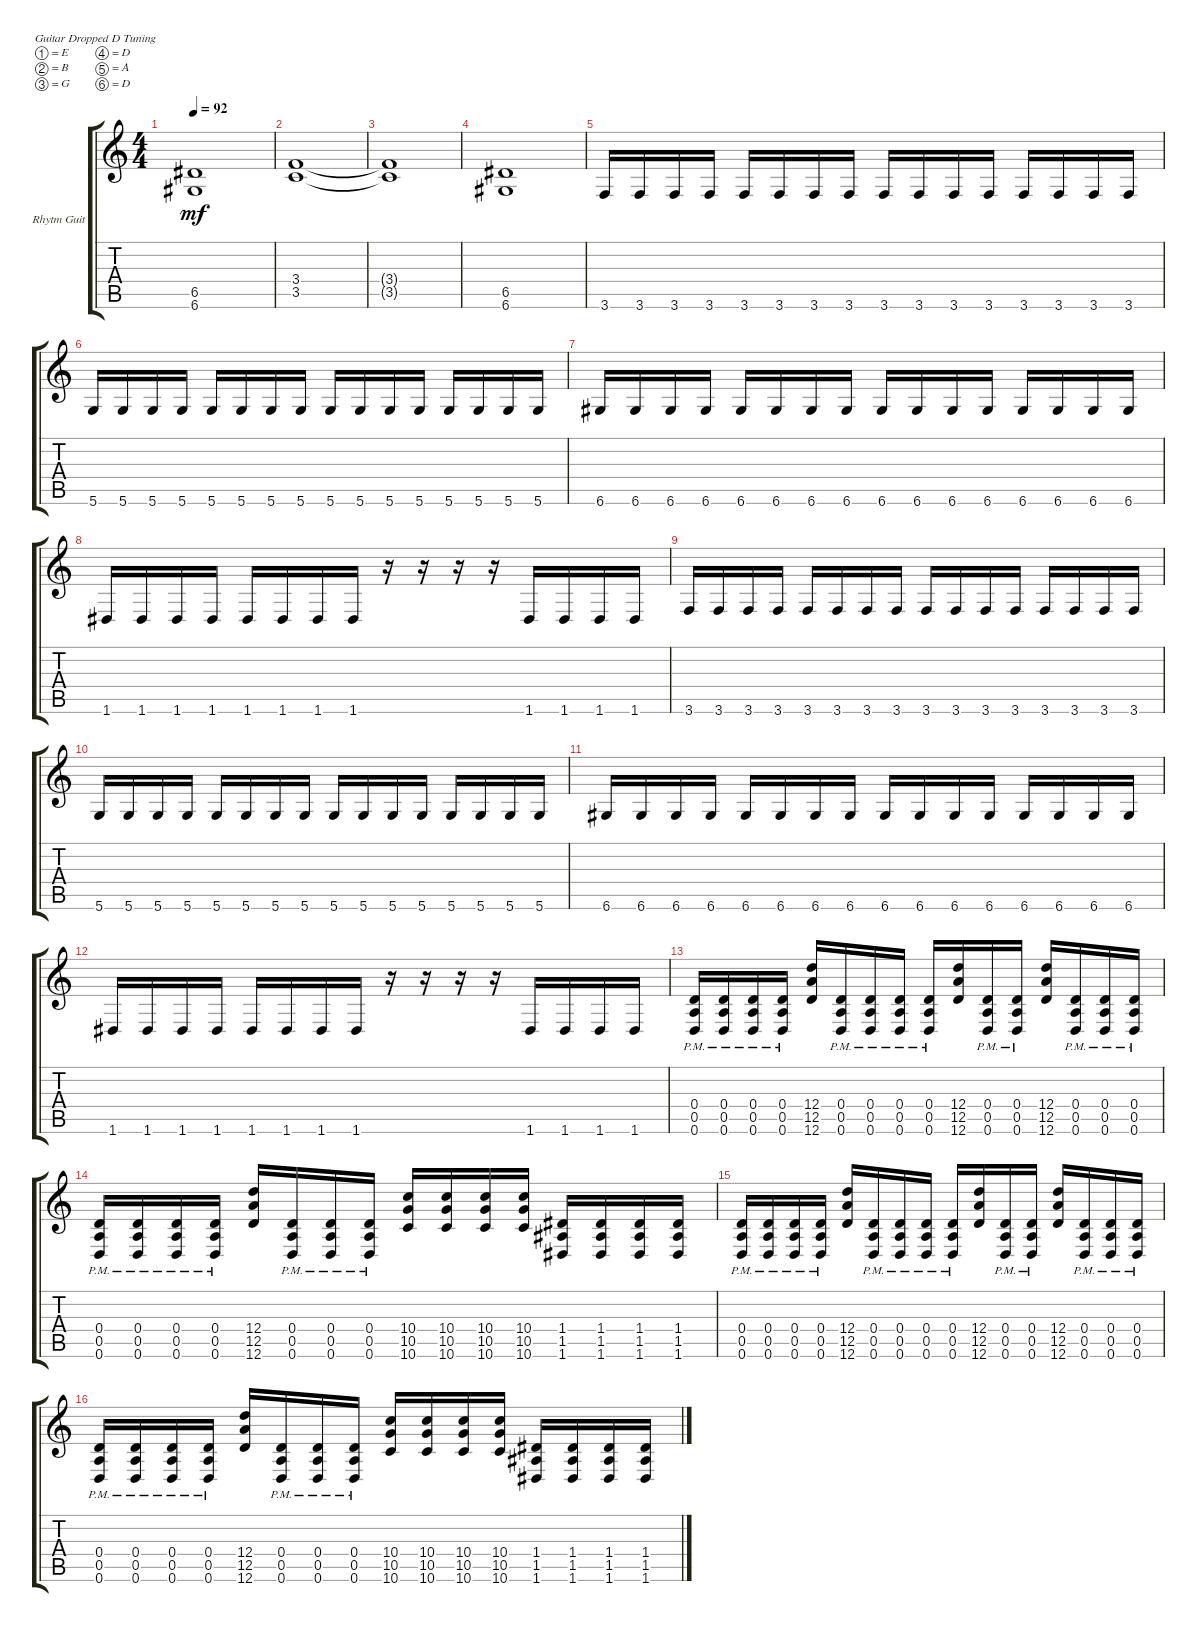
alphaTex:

\bracketExtendMode groupsimilarinstruments
\firstSystemTrackNameOrientation horizontal
\otherSystemsTrackNameOrientation horizontal
\track ("Rhytm Guitar" "Rhytm Guit") {instrument distortionguitar}
\staff {score tabs}
\tuning (E4 B3 G3 D3 A2 D2)
\ts (4 4)
\tempo 92
\clef g2
\scale
0.333333
\ks c
(6.5{t} 6.6{t}).1{dy mf} |
\scale
0.333333 (3.5 3.4).1 |
\scale
0.333333 (3.5{t} 3.4{t}).1 |
\scale
0.333333 (6.6 6.5).1 |
\scale
0.333333 3.6.16 3.6.16 3.6.16 3.6.16 3.6.16 3.6.16 3.6.16 3.6.16 3.6.16 3.6.16 3.6.16 3.6.16 3.6.16 3.6.16 3.6.16 3.6.16 |
\scale
0.333333 5.6.16 5.6.16 5.6.16 5.6.16 5.6.16 5.6.16 5.6.16 5.6.16 5.6.16 5.6.16 5.6.16 5.6.16 5.6.16 5.6.16 5.6.16 5.6.16 |
\scale
0.333333 6.6.16 6.6.16 6.6.16 6.6.16 6.6.16 6.6.16 6.6.16 6.6.16 6.6.16 6.6.16 6.6.16 6.6.16 6.6.16 6.6.16 6.6.16 6.6.16 |
\scale
0.333333 1.6.16 1.6.16 1.6.16 1.6.16 1.6.16 1.6.16 1.6.16 1.6.16 r.16 r.16 r.16 r.16 1.6.16 1.6.16 1.6.16 1.6.16 |
\scale
0.333333 3.6.16 3.6.16 3.6.16 3.6.16 3.6.16 3.6.16 3.6.16 3.6.16 3.6.16 3.6.16 3.6.16 3.6.16 3.6.16 3.6.16 3.6.16 3.6.16 |
\scale
0.333333 5.6.16 5.6.16 5.6.16 5.6.16 5.6.16 5.6.16 5.6.16 5.6.16 5.6.16 5.6.16 5.6.16 5.6.16 5.6.16 5.6.16 5.6.16 5.6.16 |
\scale
0.333333 6.6.16 6.6.16 6.6.16 6.6.16 6.6.16 6.6.16 6.6.16 6.6.16 6.6.16 6.6.16 6.6.16 6.6.16 6.6.16 6.6.16 6.6.16 6.6.16 |
\scale
0.333333 1.6.16 1.6.16 1.6.16 1.6.16 1.6.16 1.6.16 1.6.16 1.6.16 r.16 r.16 r.16 r.16 1.6.16 1.6.16 1.6.16 1.6.16 |
\scale
0.333333 (0.6{pm} 0.5{pm} 0.4{pm}).16 (0.6{pm} 0.5{pm} 0.4{pm}).16 (0.6{pm} 0.5{pm} 0.4{pm}).16 (0.6{pm} 0.5{pm} 0.4{pm}).16 (12.5 12.6 12.4).16 (0.6{pm} 0.5{pm} 0.4{pm}).16 (0.6{pm} 0.5{pm} 0.4{pm}).16 (0.6{pm} 0.5{pm} 0.4{pm}).16 (0.6{pm} 0.5{pm} 0.4{pm}).16 (12.6 12.5 12.4).16 (0.6{pm} 0.5{pm} 0.4{pm}).16 (0.6{pm} 0.5{pm} 0.4{pm}).16 (12.5 12.6 12.4).16 (0.6{pm} 0.5{pm} 0.4{pm}).16 (0.6{pm} 0.5{pm} 0.4{pm}).16 (0.6{pm} 0.5{pm} 0.4{pm}).16 |
\scale
0.333333 (0.6{pm} 0.5{pm} 0.4{pm}).16 (0.6{pm} 0.5{pm} 0.4{pm}).16 (0.6{pm} 0.5{pm} 0.4{pm}).16 (0.6{pm} 0.5{pm} 0.4{pm}).16 (12.6 12.5 12.4).16 (0.6{pm} 0.4{pm} 0.5{pm}).16 (0.6{pm} 0.4{pm} 0.5{pm}).16 (0.6{pm} 0.4{pm} 0.5{pm}).16 (10.5 10.6 10.4).16 (10.5 10.4 10.6).16 (10.5 10.6 10.4).16 (10.5 10.6 10.4).16 (1.6 1.4 1.5).16 (1.6 1.4 1.5).16 (1.6 1.4 1.5).16 (1.6 1.4 1.5).16 |
\scale
0.333333 (0.6{pm} 0.5{pm} 0.4{pm}).16 (0.6{pm} 0.5{pm} 0.4{pm}).16 (0.6{pm} 0.5{pm} 0.4{pm}).16 (0.6{pm} 0.5{pm} 0.4{pm}).16 (12.5 12.6 12.4).16 (0.6{pm} 0.5{pm} 0.4{pm}).16 (0.6{pm} 0.5{pm} 0.4{pm}).16 (0.6{pm} 0.5{pm} 0.4{pm}).16 (0.6{pm} 0.5{pm} 0.4{pm}).16 (12.6 12.5 12.4).16 (0.6{pm} 0.5{pm} 0.4{pm}).16 (0.6{pm} 0.5{pm} 0.4{pm}).16 (12.5 12.6 12.4).16 (0.6{pm} 0.5{pm} 0.4{pm}).16 (0.6{pm} 0.5{pm} 0.4{pm}).16 (0.6{pm} 0.5{pm} 0.4{pm}).16 |
\scale
0.333333 (0.6{pm} 0.5{pm} 0.4{pm}).16 (0.6{pm} 0.5{pm} 0.4{pm}).16 (0.6{pm} 0.5{pm} 0.4{pm}).16 (0.6{pm} 0.5{pm} 0.4{pm}).16 (12.6 12.5 12.4).16 (0.6{pm} 0.4{pm} 0.5{pm}).16 (0.6{pm} 0.4{pm} 0.5{pm}).16 (0.6{pm} 0.4{pm} 0.5{pm}).16 (10.5 10.6 10.4).16 (10.5 10.4 10.6).16 (10.5 10.6 10.4).16 (10.5 10.6 10.4).16 (1.6 1.4 1.5).16 (1.6 1.4 1.5).16 (1.6 1.4 1.5).16 (1.6 1.4 1.5).16
